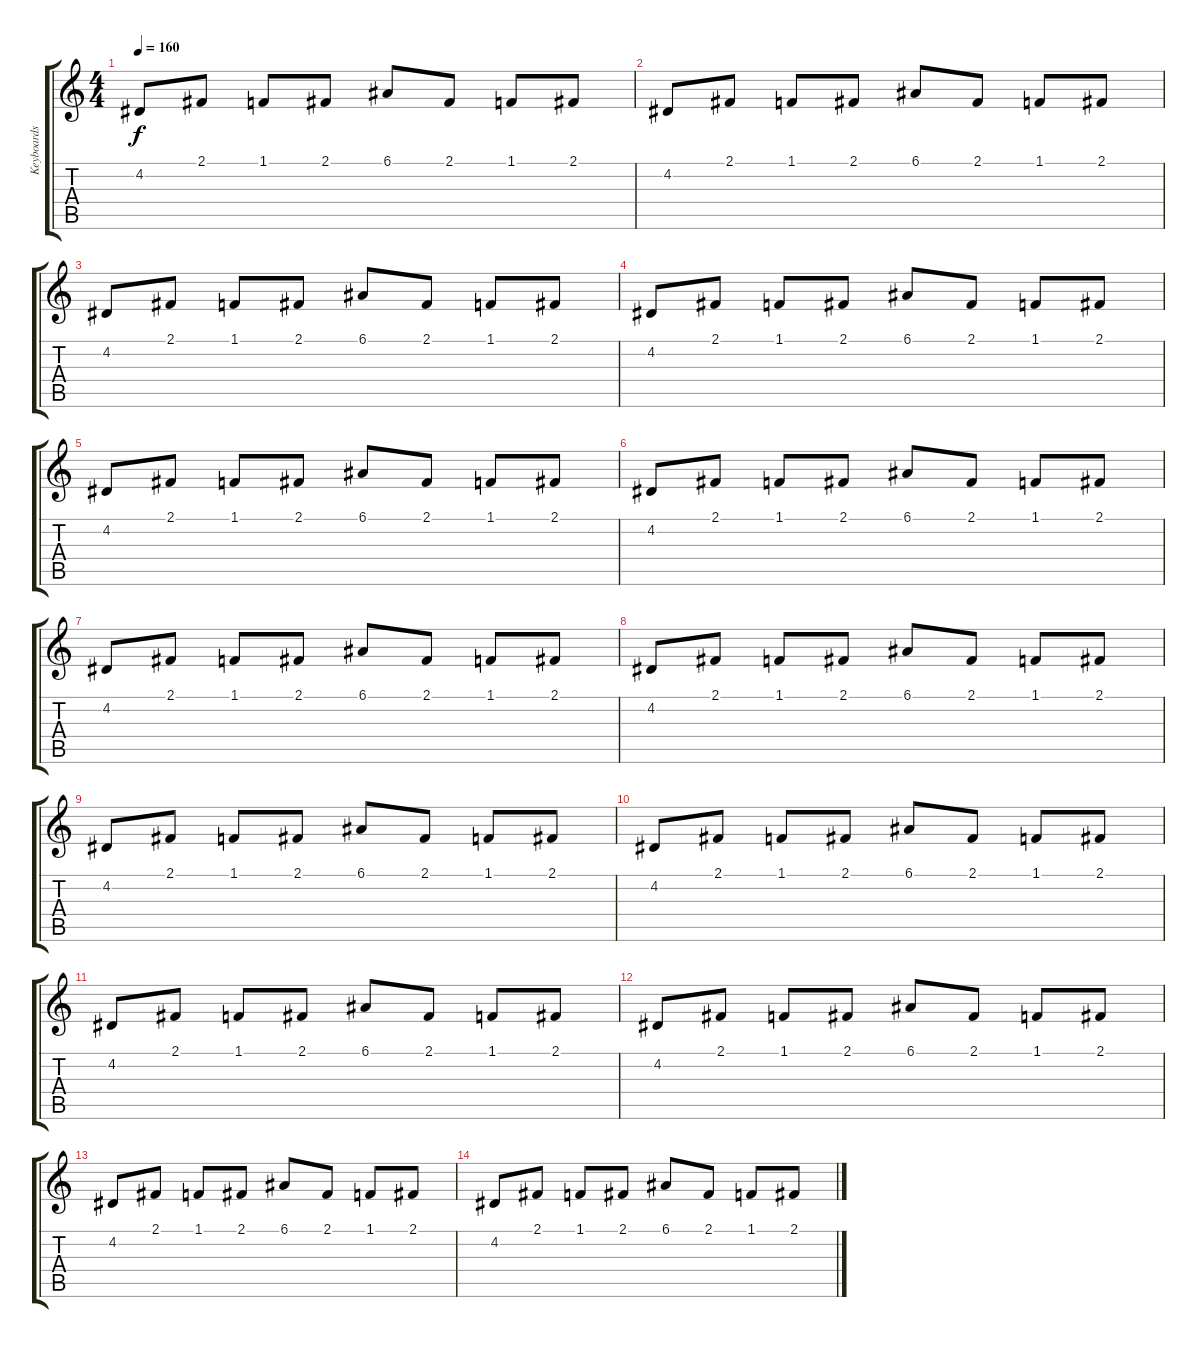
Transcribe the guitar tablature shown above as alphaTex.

\track ("Keyboards " "Keyboards ") {instrument stringensemble1}
\staff {score tabs}
\tuning (E4 B3 G3 D3 A2 E2) {hide}
\ts (4 4)
\tempo 160
\clef g2
\ks c
4.2.8{dy f} 2.1.8 1.1.8 2.1.8 6.1.8 2.1.8 1.1.8 2.1.8 |
4.2.8 2.1.8 1.1.8 2.1.8 6.1.8 2.1.8 1.1.8 2.1.8 |
4.2.8 2.1.8 1.1.8 2.1.8 6.1.8 2.1.8 1.1.8 2.1.8 |
4.2.8 2.1.8 1.1.8 2.1.8 6.1.8 2.1.8 1.1.8 2.1.8 |
4.2.8 2.1.8 1.1.8 2.1.8 6.1.8 2.1.8 1.1.8 2.1.8 |
4.2.8 2.1.8 1.1.8 2.1.8 6.1.8 2.1.8 1.1.8 2.1.8 |
4.2.8 2.1.8 1.1.8 2.1.8 6.1.8 2.1.8 1.1.8 2.1.8 |
4.2.8 2.1.8 1.1.8 2.1.8 6.1.8 2.1.8 1.1.8 2.1.8 |
4.2.8 2.1.8 1.1.8 2.1.8 6.1.8 2.1.8 1.1.8 2.1.8 |
4.2.8 2.1.8 1.1.8 2.1.8 6.1.8 2.1.8 1.1.8 2.1.8 |
4.2.8 2.1.8 1.1.8 2.1.8 6.1.8 2.1.8 1.1.8 2.1.8 |
4.2.8 2.1.8 1.1.8 2.1.8 6.1.8 2.1.8 1.1.8 2.1.8 |
4.2.8 2.1.8 1.1.8 2.1.8 6.1.8 2.1.8 1.1.8 2.1.8 |
4.2.8 2.1.8 1.1.8 2.1.8 6.1.8 2.1.8 1.1.8 2.1.8
